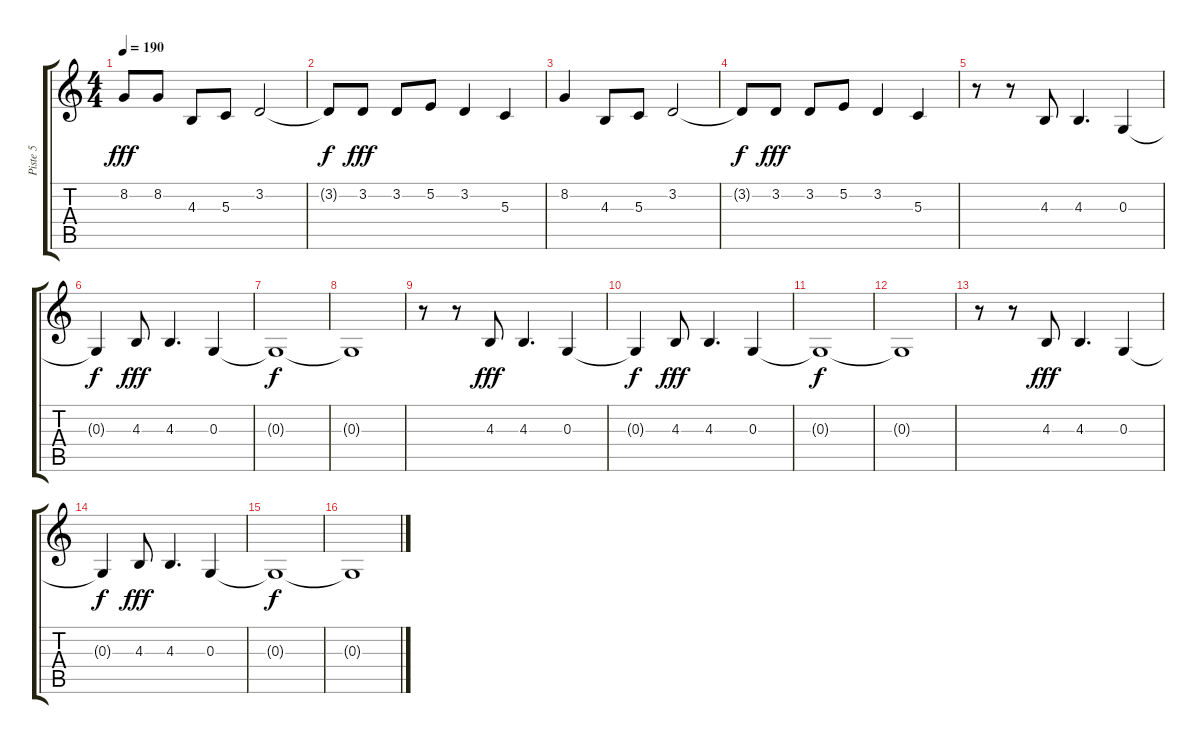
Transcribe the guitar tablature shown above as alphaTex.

\track ("Piste 5" "Piste 5") {instrument tenorsax}
\staff {score tabs}
\tuning (E4 B3 G3 D3 A2 E2) {hide}
\ts (4 4)
\tempo 190
\clef g2
\ks c
8.2.8{dy fff} 8.2.8 4.3.8 5.3.8 3.2.2 |
3.2{t}.8{dy f} 3.2.8{dy fff} 3.2.8 5.2.8 3.2.4 5.3.4 |
8.2.4 4.3.8 5.3.8 3.2.2 |
3.2{t}.8{dy f} 3.2.8{dy fff} 3.2.8 5.2.8 3.2.4 5.3.4 |
r.8 r.8 4.3.8 4.3.4{d} 0.3.4 |
0.3{t}.4{dy f} 4.3.8{dy fff} 4.3.4{d} 0.3.4 |
0.3{t}.1{dy f} |
0.3{t}.1 |
r.8 r.8 4.3.8{dy fff} 4.3.4{d} 0.3.4 |
0.3{t}.4{dy f} 4.3.8{dy fff} 4.3.4{d} 0.3.4 |
0.3{t}.1{dy f} |
0.3{t}.1 |
r.8 r.8 4.3.8{dy fff} 4.3.4{d} 0.3.4 |
0.3{t}.4{dy f} 4.3.8{dy fff} 4.3.4{d} 0.3.4 |
0.3{t}.1{dy f} |
0.3{t}.1
